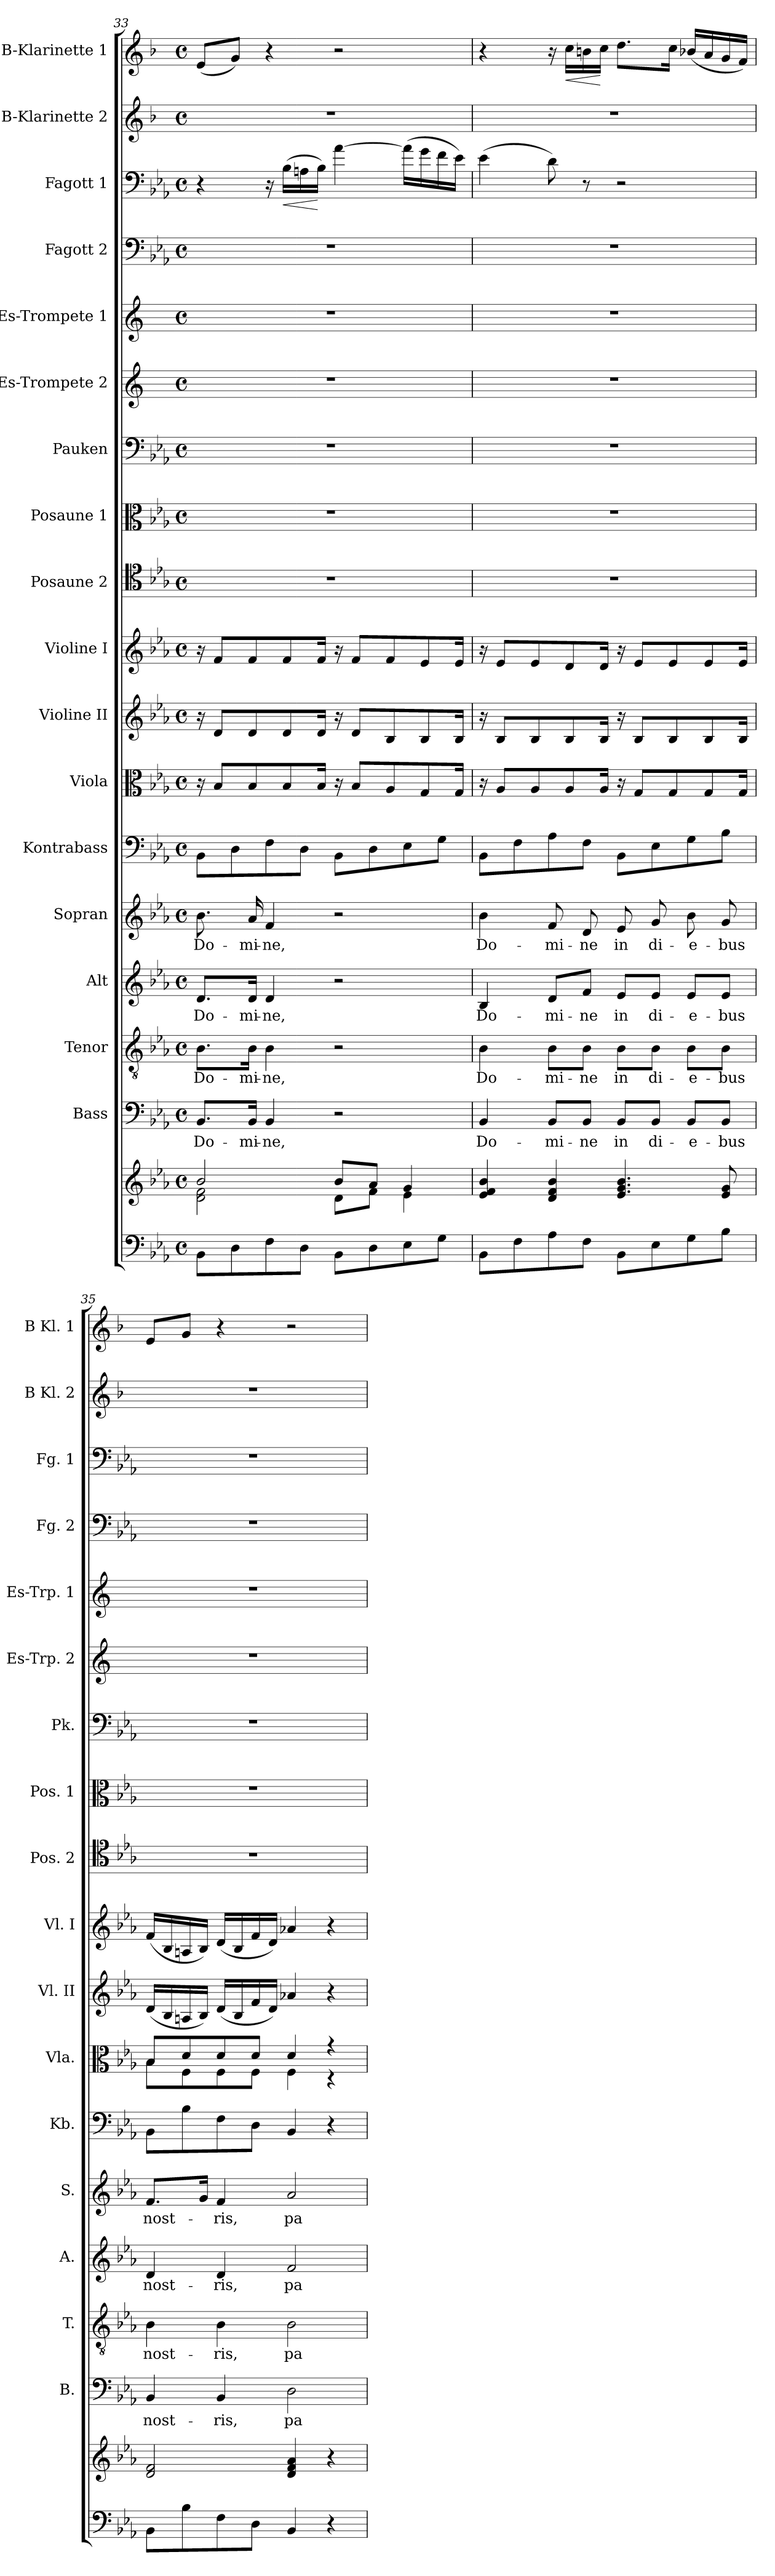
**kern	**kern	**kern	**text	**kern	**text	**kern	**text	**kern	**text	**kern	**kern	**kern	**kern	**kern	**kern	**kern	**kern	**kern	**kern	**kern	**dynam	**kern	**kern	**dynam
*part18	*part18	*part17	*part17	*part16	*part16	*part15	*part15	*part14	*part14	*part13	*part12	*part11	*part10	*part9	*part8	*part7	*part6	*part5	*part4	*part3	*part3	*part2	*part1	*part1
*staff19	*staff18	*staff17	*staff17	*staff16	*staff16	*staff15	*staff15	*staff14	*staff14	*staff13	*staff12	*staff11	*staff10	*staff9	*staff8	*staff7	*staff6	*staff5	*staff4	*staff3	*staff3	*staff2	*staff1	*staff1
*	*	*I"Bass	*	*I"Tenor	*	*I"Alt	*	*I"Sopran	*	*I"Kontrabass	*I"Viola	*I"Violine II	*I"Violine I	*I"Posaune 2	*I"Posaune 1	*I"Pauken	*I"Es-Trompete 2	*I"Es-Trompete 1	*I"Fagott 2	*I"Fagott 1	*	*I"B-Klarinette 2	*I"B-Klarinette 1	*
*	*	*I'B.	*	*I'T.	*	*I'A.	*	*I'S.	*	*I'Kb.	*I'Vla.	*I'Vl. II	*I'Vl. I	*I'Pos. 2	*I'Pos. 1	*I'Pk.	*I'Es-Trp. 2	*I'Es-Trp. 1	*I'Fg. 2	*I'Fg. 1	*	*I'B Kl. 2	*I'B Kl. 1	*
*clefF4	*clefG2	*clefF4	*	*clefGv2	*	*clefG2	*	*clefG2	*	*clefF4	*clefC3	*clefG2	*clefG2	*clefC4	*clefC3	*clefF4	*clefG2	*clefG2	*clefF4	*clefF4	*	*clefG2	*clefG2	*
*	*	*	*	*	*	*	*	*	*	*ITrd7c12	*	*	*	*	*	*	*ITrd-2c-3	*ITrd-2c-3	*	*	*	*ITrd1c2	*ITrd1c2	*
*k[b-e-a-]	*k[b-e-a-]	*k[b-e-a-]	*	*k[b-e-a-]	*	*k[b-e-a-]	*	*k[b-e-a-]	*	*k[b-e-a-]	*k[b-e-a-]	*k[b-e-a-]	*k[b-e-a-]	*k[b-e-a-]	*k[b-e-a-]	*k[b-e-a-]	*k[b-e-a-]	*k[b-e-a-]	*k[b-e-a-]	*k[b-e-a-]	*	*k[b-e-a-]	*k[b-e-a-]	*
*E-:	*E-:	*E-:	*	*E-:	*	*E-:	*	*E-:	*	*E-:	*E-:	*E-:	*E-:	*E-:	*E-:	*E-:	*E-:	*E-:	*E-:	*E-:	*	*E-:	*E-:	*
*M4/4	*M4/4	*M4/4	*	*M4/4	*	*M4/4	*	*M4/4	*	*M4/4	*M4/4	*M4/4	*M4/4	*M4/4	*M4/4	*M4/4	*M4/4	*M4/4	*M4/4	*M4/4	*	*M4/4	*M4/4	*
*met(c)	*met(c)	*met(c)	*	*met(c)	*	*met(c)	*	*met(c)	*	*met(c)	*met(c)	*met(c)	*met(c)	*met(c)	*met(c)	*met(c)	*met(c)	*met(c)	*met(c)	*met(c)	*	*met(c)	*met(c)	*
=33	=33	=33	=33	=33	=33	=33	=33	=33	=33	=33	=33	=33	=33	=33	=33	=33	=33	=33	=33	=33	=33	=33	=33	=33
*	*^	*	*	*	*	*	*	*	*	*	*	*	*	*	*	*	*	*	*	*	*	*	*	*
!	!	!	!	!LO:LY:b	!	!LO:LY:b	!	!LO:LY:b	!	!LO:LY:b	!	!	!	!	!	!	!	!	!	!	!	!	!	!	!
8BB-\L	2b-/	2d\ 2f\	8.BB-/L	Do-	8.B-\L	Do-	8.d/L	Do-	8.b-\	Do-	8BBB-\L	16r	16r	16r	1r	1r	1r	1r	1r	1r	4r	.	1r	(<8d/L	.
.	.	.	.	.	.	.	.	.	.	.	.	8B-/L	8d/L	8f/L	.	.	.	.	.	.	.	.	.	.	.
8D\	.	.	.	.	.	.	.	.	.	.	8DD\	.	.	.	.	.	.	.	.	.	.	.	.	8f/J)	.
!	!	!	!	!LO:LY:b	!	!LO:LY:b	!	!LO:LY:b	!	!LO:LY:b	!	!	!	!	!	!	!	!	!	!	!	!	!	!	!
.	.	.	16BB-/Jk	-mi-	16B-\Jk	-mi-	16d/Jk	-mi-	16a-/	-mi-	.	8B-/	8d/	8f/	.	.	.	.	.	.	.	.	.	.	.
!	!	!	!	!LO:LY:b	!	!LO:LY:b	!	!LO:LY:b	!	!LO:LY:b	!	!	!	!	!	!	!	!	!	!	!	!	!	!	!
8F\	.	.	4BB-/	-ne,	4B-\	-ne,	4d/	-ne,	4f/	-ne,	8FF\	.	.	.	.	.	.	.	.	.	16r	.	.	4r	.
!	!	!	!	!	!	!	!	!	!	!	!	!	!	!	!	!	!	!	!	!	!	!LO:HP:b	!	!	!
.	.	.	.	.	.	.	.	.	.	.	.	8B-/	8d/	8f/	.	.	.	.	.	.	(>16B-\LL	<	.	.	.
8D\J	.	.	.	.	.	.	.	.	.	.	8DD\J	.	.	.	.	.	.	.	.	.	16An\	.	.	.	.
.	.	.	.	.	.	.	.	.	.	.	.	16B-/Jk	16d/Jk	16f/Jk	.	.	.	.	.	.	16B-\JJ)	[	.	.	.
8BB-\L	8b-/L	8d\L	2r	.	2r	.	2r	.	2r	.	8BBB-\L	16r	16r	16r	.	.	.	.	.	.	[4a-\	.	.	2r	.
.	.	.	.	.	.	.	.	.	.	.	.	8B-/L	8d/L	8f/L	.	.	.	.	.	.	.	.	.	.	.
8D\	8a-/J	8f\J	.	.	.	.	.	.	.	.	8DD\	.	.	.	.	.	.	.	.	.	.	.	.	.	.
.	.	.	.	.	.	.	.	.	.	.	.	8A-/	8B-/	8f/	.	.	.	.	.	.	.	.	.	.	.
8E-\	4g/	4e-\	.	.	.	.	.	.	.	.	8EE-\	.	.	.	.	.	.	.	.	.	(>16a-\LL]	.	.	.	.
.	.	.	.	.	.	.	.	.	.	.	.	8G/	8B-/	8e-/	.	.	.	.	.	.	16g\	.	.	.	.
8G\J	.	.	.	.	.	.	.	.	.	.	8GG\J	.	.	.	.	.	.	.	.	.	16f\	.	.	.	.
.	.	.	.	.	.	.	.	.	.	.	.	16G/Jk	16B-/Jk	16e-/Jk	.	.	.	.	.	.	16e-\JJ)	.	.	.	.
*	*v	*v	*	*	*	*	*	*	*	*	*	*	*	*	*	*	*	*	*	*	*	*	*	*	*
!!LO:PB:g=z
=34	=34	=34	=34	=34	=34	=34	=34	=34	=34	=34	=34	=34	=34	=34	=34	=34	=34	=34	=34	=34	=34	=34	=34	=34
!	!	!	!LO:LY:b	!	!LO:LY:b	!	!LO:LY:b	!	!LO:LY:b	!	!	!	!	!	!	!	!	!	!	!	!	!	!	!
8BB-\L	4e-/ 4f/ 4b-/	4BB-/	Do-	4B-\	Do-	4B-/	Do-	4b-\	Do-	8BBB-\L	16r	16r	16r	1r	1r	1r	1r	1r	1r	(>4e-\	.	1r	4r	.
.	.	.	.	.	.	.	.	.	.	.	8A-/L	8B-/L	8e-/L	.	.	.	.	.	.	.	.	.	.	.
8F\	.	.	.	.	.	.	.	.	.	8FF\	.	.	.	.	.	.	.	.	.	.	.	.	.	.
.	.	.	.	.	.	.	.	.	.	.	8A-/	8B-/	8e-/	.	.	.	.	.	.	.	.	.	.	.
!	!	!	!LO:LY:b	!	!LO:LY:b	!	!LO:LY:b	!	!LO:LY:b	!	!	!	!	!	!	!	!	!	!	!	!	!	!	!
8A-\	4d/ 4f/ 4b-/	8BB-/L	-mi-	8B-\L	-mi-	8d/L	-mi-	8f/	-mi-	8AA-\	.	.	.	.	.	.	.	.	.	8d\)	.	.	16r	.
!	!	!	!	!	!	!	!	!	!	!	!	!	!	!	!	!	!	!	!	!	!	!	!	!LO:HP:b
.	.	.	.	.	.	.	.	.	.	.	8A-/	8B-/	8d/	.	.	.	.	.	.	.	.	.	16b-\LL	<
!	!	!	!LO:LY:b	!	!LO:LY:b	!	!LO:LY:b	!	!LO:LY:b	!	!	!	!	!	!	!	!	!	!	!	!	!	!	!
8F\J	.	8BB-/J	-ne	8B-\J	-ne	8f/J	-ne	8d/	-ne	8FF\J	.	.	.	.	.	.	.	.	.	8r	.	.	16an\	.
.	.	.	.	.	.	.	.	.	.	.	16A-/Jk	16B-/Jk	16d/Jk	.	.	.	.	.	.	.	.	.	16b-\JJ	[
!	!	!	!LO:LY:b	!	!LO:LY:b	!	!LO:LY:b	!	!LO:LY:b	!	!	!	!	!	!	!	!	!	!	!	!	!	!	!
8BB-\L	4.e-/ 4.g/ 4.b-/	8BB-/L	in	8B-\L	in	8e-/L	in	8e-/	in	8BBB-\L	16r	16r	16r	.	.	.	.	.	.	2r	.	.	8.cc\L	.
.	.	.	.	.	.	.	.	.	.	.	8G/L	8B-/L	8e-/L	.	.	.	.	.	.	.	.	.	.	.
!	!	!	!LO:LY:b	!	!LO:LY:b	!	!LO:LY:b	!	!LO:LY:b	!	!	!	!	!	!	!	!	!	!	!	!	!	!	!
8E-\	.	8BB-/J	di-	8B-\J	di-	8e-/J	di-	8g/	di-	8EE-\	.	.	.	.	.	.	.	.	.	.	.	.	.	.
.	.	.	.	.	.	.	.	.	.	.	8G/	8B-/	8e-/	.	.	.	.	.	.	.	.	.	16b-\Jk	.
!	!	!	!LO:LY:b	!	!LO:LY:b	!	!LO:LY:b	!	!LO:LY:b	!	!	!	!	!	!	!	!	!	!	!	!	!	!	!
8G\	.	8BB-/L	-e-	8B-\L	-e-	8e-/L	-e-	8b-\	-e-	8GG\	.	.	.	.	.	.	.	.	.	.	.	.	(<16a-X/LL	.
.	.	.	.	.	.	.	.	.	.	.	8G/	8B-/	8e-/	.	.	.	.	.	.	.	.	.	16g/	.
!	!	!	!LO:LY:b	!	!LO:LY:b	!	!LO:LY:b	!	!LO:LY:b	!	!	!	!	!	!	!	!	!	!	!	!	!	!	!
8B-\J	8e-/ 8g/	8BB-/J	-bus	8B-\J	-bus	8e-/J	-bus	8g/	-bus	8BB-\J	.	.	.	.	.	.	.	.	.	.	.	.	16f/	.
.	.	.	.	.	.	.	.	.	.	.	16G/Jk	16B-/Jk	16e-/Jk	.	.	.	.	.	.	.	.	.	16e-/JJ)	.
=35	=35	=35	=35	=35	=35	=35	=35	=35	=35	=35	=35	=35	=35	=35	=35	=35	=35	=35	=35	=35	=35	=35	=35	=35
!	!	!	!LO:LY:b	!	!LO:LY:b	!	!LO:LY:b	!	!LO:LY:b	!	!	!	!	!	!	!	!	!	!	!	!	!	!	!
*	*	*	*	*	*	*	*	*	*	*	*^	*	*	*	*	*	*	*	*	*	*	*	*	*
8BB-\L	2d/ 2f/	4BB-/	nost-	4B-\	nost-	4d/	nost-	8.f/L	nost-	8BBB-\L	8B-/L	8B-\L	(<16d/LL	(<16f/LL	1r	1r	1r	1r	1r	1r	1r	.	1r	8d/L	.
.	.	.	.	.	.	.	.	.	.	.	.	.	16B-/	16B-/	.	.	.	.	.	.	.	.	.	.	.
8B-\	.	.	.	.	.	.	.	.	.	8BB-\	8d/	8F\	16An/	16An/	.	.	.	.	.	.	.	.	.	8f/J	.
.	.	.	.	.	.	.	.	16g/Jk	.	.	.	.	16B-/JJ)	16B-/JJ)	.	.	.	.	.	.	.	.	.	.	.
!	!	!	!LO:LY:b	!	!LO:LY:b	!	!LO:LY:b	!	!LO:LY:b	!	!	!	!	!	!	!	!	!	!	!	!	!	!	!	!
8F\	.	4BB-/	-ris,	4B-\	-ris,	4d/	-ris,	4f/	-ris,	8FF\	8d/	8F\	(<16d/LL	(<16d/LL	.	.	.	.	.	.	.	.	.	4r	.
.	.	.	.	.	.	.	.	.	.	.	.	.	16B-/	16B-/	.	.	.	.	.	.	.	.	.	.	.
8D\J	.	.	.	.	.	.	.	.	.	8DD\J	8d/J	8F\J	16f/	16f/	.	.	.	.	.	.	.	.	.	.	.
.	.	.	.	.	.	.	.	.	.	.	.	.	16d/JJ)	16d/JJ)	.	.	.	.	.	.	.	.	.	.	.
!	!	!	!LO:LY:b	!	!LO:LY:b	!	!LO:LY:b	!	!LO:LY:b	!	!	!	!	!	!	!	!	!	!	!	!	!	!	!	!
4BB-/	4d/ 4f/ 4a-/	2D\	pa-	2B-\	pa-	2f/	pa-	2a-/	pa-	4BBB-/	4d/	4F\	4a-X/	4a-X/	.	.	.	.	.	.	.	.	.	2r	.
4r	4r	.	.	.	.	.	.	.	.	4r	4r	4r	4r	4r	.	.	.	.	.	.	.	.	.	.	.
*	*	*	*	*	*	*	*	*	*	*	*v	*v	*	*	*	*	*	*	*	*	*	*	*	*	*
=	=	=	=	=	=	=	=	=	=	=	=	=	=	=	=	=	=	=	=	=	=	=	=	=
*-	*-	*-	*-	*-	*-	*-	*-	*-	*-	*-	*-	*-	*-	*-	*-	*-	*-	*-	*-	*-	*-	*-	*-	*-
